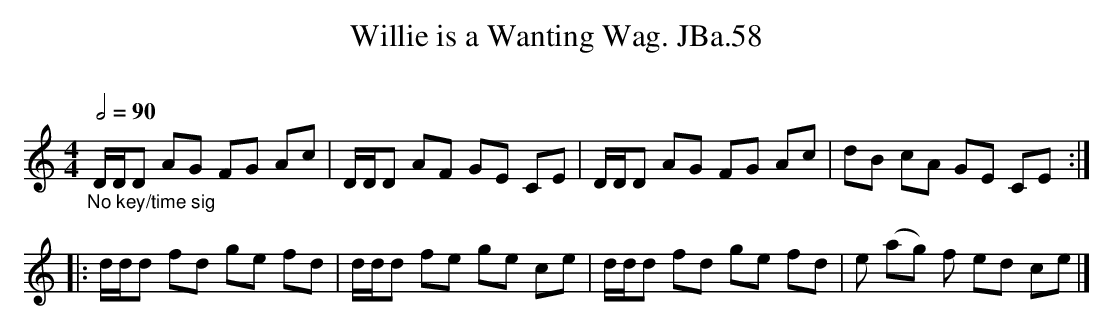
X:1
T:Willie is a Wanting Wag. JBa.58
M:4/4
L:1/8
Q:1/2=90
O:
K:C major
"_No key/time sig"
D/D/D AG FG Ac|D/D/D AF GE CE|\
D/D/D AG FG Ac|dB cA GE CE:|!
|:d/d/d fd ge fd|d/d/d fe ge ce|\
d/d/d fd ge fd|e (ag) f ed ce|]
